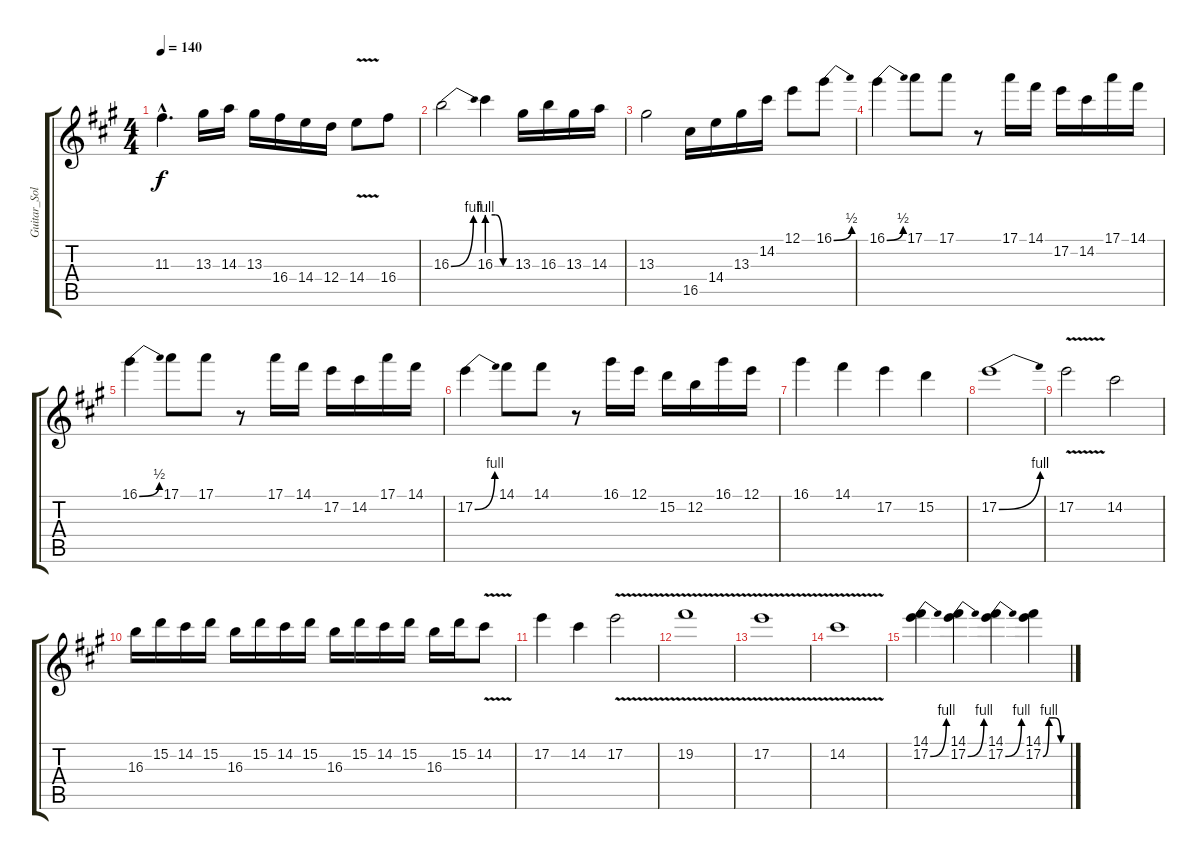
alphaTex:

\track ("Guitar_Solos" "Guitar_Sol") {instrument overdrivenguitar}
\staff {score tabs}
\tuning (E4 B3 G3 D3 A2 E2) {hide}
\ts (4 4)
\tempo 140
\clef g2
\ks a
11.3{hac t}.4{d dy f} 13.3.16 14.3.16 13.3.16 16.4.16 14.4.16 12.4.16 14.4{v}.8 16.4.8 |
16.3{be (bend 0 0 60 4)}.2 16.3{be (custom 0 4 20 4 40 0 60 0)}.4 13.3.16 16.3.16 13.3.16 14.3.16 |
13.3.2 16.5.16 14.4.16 13.3.16 14.2.16 12.1.8 16.1{be (bend 0 0 60 2)}.8 |
16.1{be (bend 0 0 60 2)}.4 17.1.8 17.1.8 r.8 17.1.16 14.1.16 17.2.16 14.2.16 17.1.16 14.1.16 |
16.1{be (bend 0 0 60 2)}.4 17.1.8 17.1.8 r.8 17.1.16 14.1.16 17.2.16 14.2.16 17.1.16 14.1.16 |
17.2{be (bend 0 0 60 4)}.4 14.1.8 14.1.8 r.8 16.1.16 12.1.16 15.2.16 12.2.16 16.1.16 12.1.16 |
16.1.4 14.1.4 17.2.4 15.2.4 |
17.2{be (bend 0 0 60 4)}.1 |
17.2{v}.2 14.2.2 |
16.3.16 15.2.16 14.2.16 15.2.16 16.3.16 15.2.16 14.2.16 15.2.16 16.3.16 15.2.16 14.2.16 15.2.16 16.3.16 15.2.16 14.2{v}.8 |
17.2.4 14.2.4 17.2{v}.2 |
19.2{v}.1 |
17.2{v}.1 |
14.2{v}.1 |
(14.1 17.2{be (bend 0 0 60 4)}).4 (14.1 17.2{be (bend 0 0 60 4)}).4 (14.1 17.2{be (bend 0 0 60 4)}).4 (14.1 17.2{be (custom 0 0 15 4 30 4 45 0 60 0)}).4
